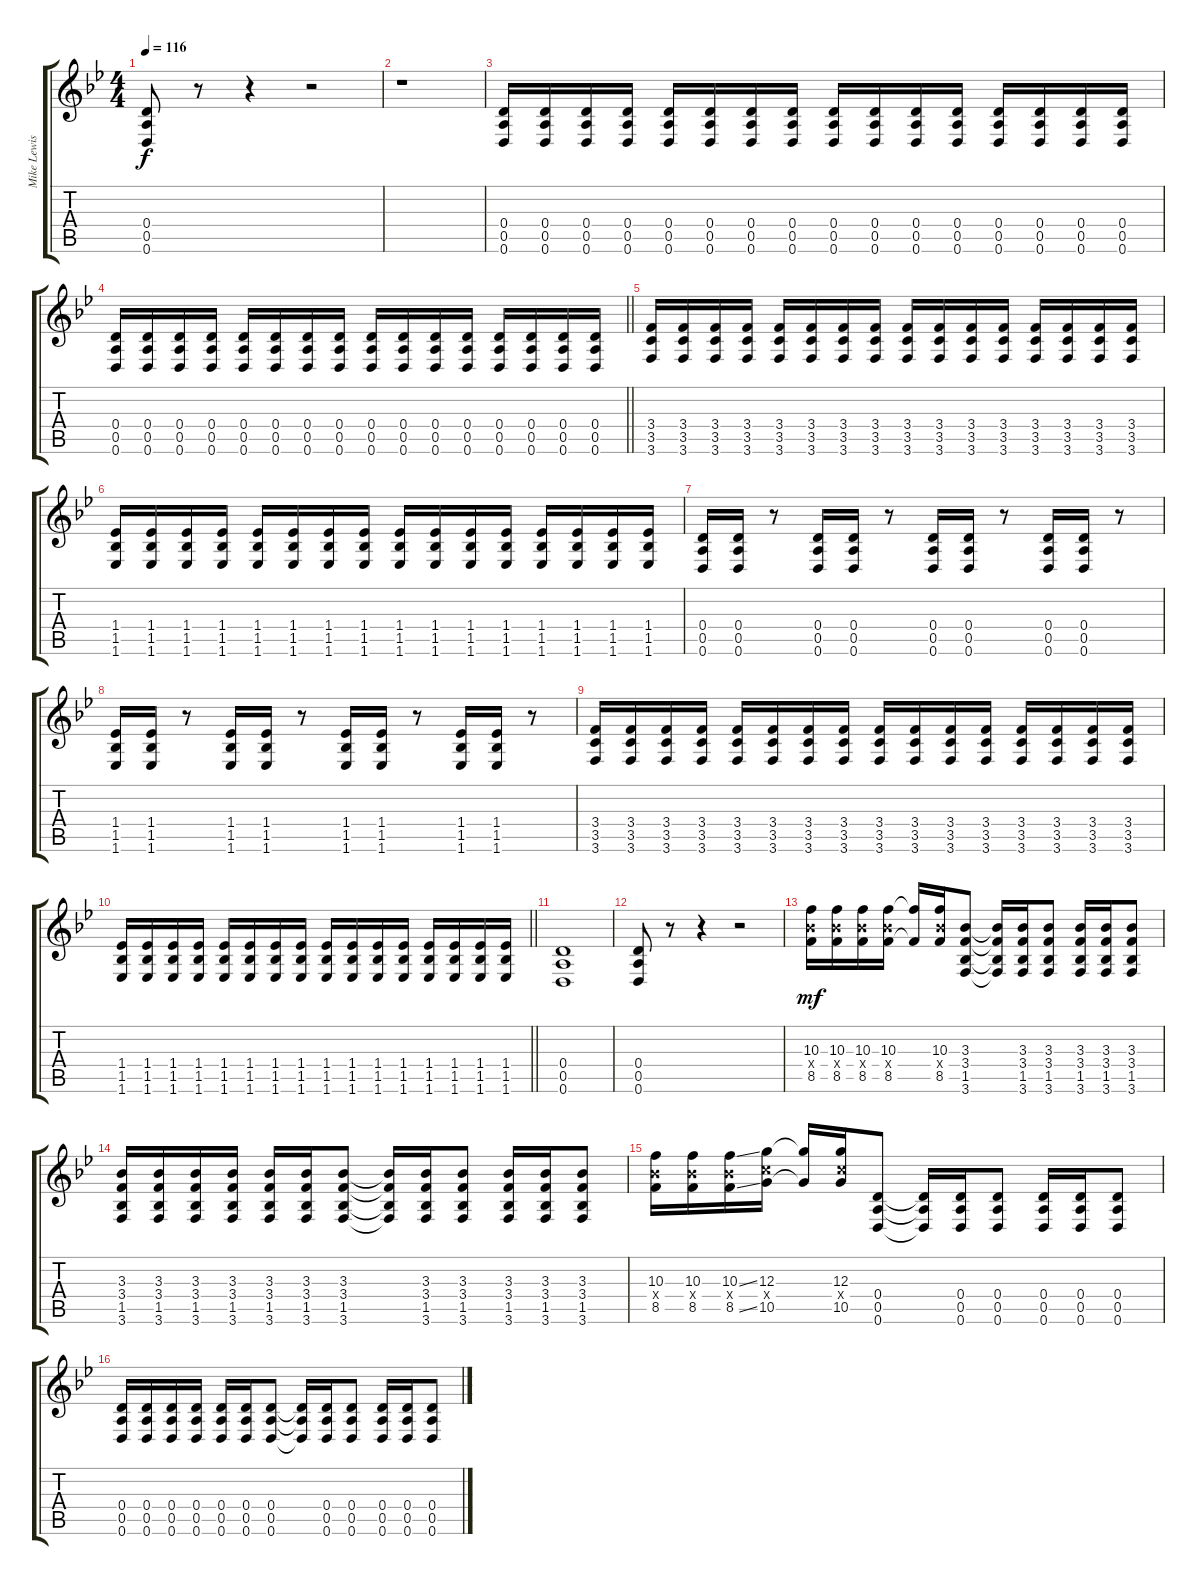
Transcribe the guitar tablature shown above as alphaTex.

\track ("Mike Lewis - Guitar" "Mike Lewis") {instrument overdrivenguitar}
\staff {score tabs}
\tuning (E4 B3 G3 D3 A2 D2) {hide}
\ts (4 4)
\tempo 116
\clef g2
\ks bb
(0.4 0.5 0.6).8{dy f} r.8 r.4 r.2 |
r.1 |
(0.4 0.5 0.6).16 (0.4 0.5 0.6).16 (0.4 0.5 0.6).16 (0.4 0.5 0.6).16 (0.4 0.5 0.6).16 (0.4 0.5 0.6).16 (0.4 0.5 0.6).16 (0.4 0.5 0.6).16 (0.4 0.5 0.6).16 (0.4 0.5 0.6).16 (0.4 0.5 0.6).16 (0.4 0.5 0.6).16 (0.4 0.5 0.6).16 (0.4 0.5 0.6).16 (0.4 0.5 0.6).16 (0.4 0.5 0.6).16 |
\barLineRight lightlight
(0.4 0.5 0.6).16 (0.4 0.5 0.6).16 (0.4 0.5 0.6).16 (0.4 0.5 0.6).16 (0.4 0.5 0.6).16 (0.4 0.5 0.6).16 (0.4 0.5 0.6).16 (0.4 0.5 0.6).16 (0.4 0.5 0.6).16 (0.4 0.5 0.6).16 (0.4 0.5 0.6).16 (0.4 0.5 0.6).16 (0.4 0.5 0.6).16 (0.4 0.5 0.6).16 (0.4 0.5 0.6).16 (0.4 0.5 0.6).16 |
(3.4 3.5 3.6).16 (3.4 3.5 3.6).16 (3.4 3.5 3.6).16 (3.4 3.5 3.6).16 (3.4 3.5 3.6).16 (3.4 3.5 3.6).16 (3.4 3.5 3.6).16 (3.4 3.5 3.6).16 (3.4 3.5 3.6).16 (3.4 3.5 3.6).16 (3.4 3.5 3.6).16 (3.4 3.5 3.6).16 (3.4 3.5 3.6).16 (3.4 3.5 3.6).16 (3.4 3.5 3.6).16 (3.4 3.5 3.6).16 |
(1.4 1.5 1.6).16 (1.4 1.5 1.6).16 (1.4 1.5 1.6).16 (1.4 1.5 1.6).16 (1.4 1.5 1.6).16 (1.4 1.5 1.6).16 (1.4 1.5 1.6).16 (1.4 1.5 1.6).16 (1.4 1.5 1.6).16 (1.4 1.5 1.6).16 (1.4 1.5 1.6).16 (1.4 1.5 1.6).16 (1.4 1.5 1.6).16 (1.4 1.5 1.6).16 (1.4 1.5 1.6).16 (1.4 1.5 1.6).16 |
(0.4 0.5 0.6).16 (0.4 0.5 0.6).16 r.8 (0.4 0.5 0.6).16 (0.4 0.5 0.6).16 r.8 (0.4 0.5 0.6).16 (0.4 0.5 0.6).16 r.8 (0.4 0.5 0.6).16 (0.4 0.5 0.6).16 r.8 |
(1.4 1.5 1.6).16 (1.4 1.5 1.6).16 r.8 (1.4 1.5 1.6).16 (1.4 1.5 1.6).16 r.8 (1.4 1.5 1.6).16 (1.4 1.5 1.6).16 r.8 (1.4 1.5 1.6).16 (1.4 1.5 1.6).16 r.8 |
(3.4 3.5 3.6).16 (3.4 3.5 3.6).16 (3.4 3.5 3.6).16 (3.4 3.5 3.6).16 (3.4 3.5 3.6).16 (3.4 3.5 3.6).16 (3.4 3.5 3.6).16 (3.4 3.5 3.6).16 (3.4 3.5 3.6).16 (3.4 3.5 3.6).16 (3.4 3.5 3.6).16 (3.4 3.5 3.6).16 (3.4 3.5 3.6).16 (3.4 3.5 3.6).16 (3.4 3.5 3.6).16 (3.4 3.5 3.6).16 |
\barLineRight lightlight
(1.4 1.5 1.6).16 (1.4 1.5 1.6).16 (1.4 1.5 1.6).16 (1.4 1.5 1.6).16 (1.4 1.5 1.6).16 (1.4 1.5 1.6).16 (1.4 1.5 1.6).16 (1.4 1.5 1.6).16 (1.4 1.5 1.6).16 (1.4 1.5 1.6).16 (1.4 1.5 1.6).16 (1.4 1.5 1.6).16 (1.4 1.5 1.6).16 (1.4 1.5 1.6).16 (1.4 1.5 1.6).16 (1.4 1.5 1.6).16 |
(0.4 0.5 0.6).1 |
(0.4 0.5 0.6).8 r.8 r.4 r.2 |
(10.3 8.4{x} 8.5).16{dy mf} (10.3 8.4{x} 8.5).16 (10.3 8.4{x} 8.5).16 (10.3 8.4{x} 8.5).16 (10.3{t} 8.5{t}).16 (10.3 8.4{x} 8.5).16 (3.3 3.4 1.5 3.6).8 (3.3{t} 3.4{t} 1.5{t} 3.6{t}).16 (3.3 3.4 1.5 3.6).16 (3.3 3.4 1.5 3.6).8 (3.3 3.4 1.5 3.6).16 (3.3 3.4 1.5 3.6).16 (3.3 3.4 1.5 3.6).8 |
(3.3 3.4 1.5 3.6).16 (3.3 3.4 1.5 3.6).16 (3.3 3.4 1.5 3.6).16 (3.3 3.4 1.5 3.6).16 (3.3 3.4 1.5 3.6).16 (3.3 3.4 1.5 3.6).16 (3.3 3.4 1.5 3.6).8 (3.3{t} 3.4{t} 1.5{t} 3.6{t}).16 (3.3 3.4 1.5 3.6).16 (3.3 3.4 1.5 3.6).8 (3.3 3.4 1.5 3.6).16 (3.3 3.4 1.5 3.6).16 (3.3 3.4 1.5 3.6).8 |
(10.3 8.4{x} 8.5).16 (10.3 8.4{x} 8.5).16 (10.3{ss} 8.4{x} 8.5{ss}).16 (12.3 10.4{x} 10.5).16 (12.3{t} 10.5{t}).16 (12.3 10.4{x} 10.5).16 (0.4 0.5 0.6).8 (0.4{t} 0.5{t} 0.6{t}).16 (0.4 0.5 0.6).16 (0.4 0.5 0.6).8 (0.4 0.5 0.6).16 (0.4 0.5 0.6).16 (0.4 0.5 0.6).8 |
(0.4 0.5 0.6).16 (0.4 0.5 0.6).16 (0.4 0.5 0.6).16 (0.4 0.5 0.6).16 (0.4 0.5 0.6).16 (0.4 0.5 0.6).16 (0.4 0.5 0.6).8 (0.4{t} 0.5{t} 0.6{t}).16 (0.4 0.5 0.6).16 (0.4 0.5 0.6).8 (0.4 0.5 0.6).16 (0.4 0.5 0.6).16 (0.4 0.5 0.6).8
